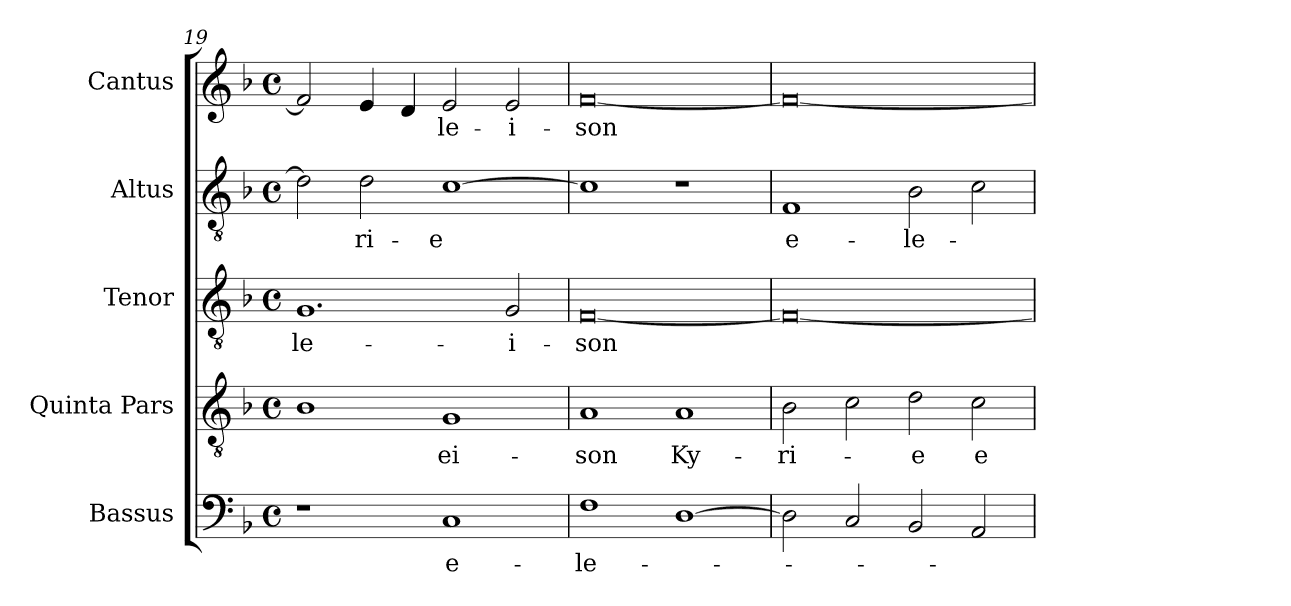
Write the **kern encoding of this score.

**kern	**text	**kern	**text	**kern	**text	**kern	**text	**kern	**text
*part5	*part5	*part4	*part4	*part3	*part3	*part2	*part2	*part1	*part1
*staff5	*staff5	*staff4	*staff4	*staff3	*staff3	*staff2	*staff2	*staff1	*staff1
*I"Bassus	*	*I"Quinta Pars	*	*I"Tenor	*	*I"Altus	*	*I"Cantus	*
*I'B.	*	*I'Q.P.	*	*I'T.	*	*I'A.	*	*I'C.	*
*clefF4	*	*clefGv2	*	*clefGv2	*	*clefGv2	*	*clefG2	*
*k[b-]	*	*k[b-]	*	*k[b-]	*	*k[b-]	*	*k[b-]	*
*F:	*	*F:	*	*F:	*	*F:	*	*F:	*
*M4/4	*	*M4/4	*	*M4/4	*	*M4/4	*	*M4/4	*
*met(c)	*	*met(c)	*	*met(c)	*	*met(c)	*	*met(c)	*
=19	=19	=19	=19	=19	=19	=19	=19	=19	=19
!	!	!	!	!	!LO:LY:b:cj	!	!	!	!
1r	.	1B-	.	1.G	-le-	2d\]	.	2f/]	.
!	!	!	!	!	!	!	!LO:LY:b:cj	!	!
.	.	.	.	.	.	2d\	-ri-	4e/	.
.	.	.	.	.	.	.	.	4d/	.
!	!LO:LY:b:cj	!	!LO:LY:b:cj	!	!	!	!LO:LY:b:cj	!	!LO:LY:b:cj
1C	e-	1G	-ei-	.	.	[>1c	-e	2e/	-le-
!	!	!	!	!	!LO:LY:b:cj	!	!	!	!LO:LY:b:cj
.	.	.	.	2G/	-i-	.	.	2e/	-i-
=20	=20	=20	=20	=20	=20	=20	=20	=20	=20
!	!LO:LY:b:cj	!	!LO:LY:b:cj	!	!LO:LY:b:cj	!	!	!	!LO:LY:b:cj
1F	-le-	1A	-son	[<0F	-son	1c]	.	[<0f	-son
!	!	!	!LO:LY:b:cj	!	!	!	!	!	!
[>1D	.	1A	Ky-	.	.	1r	.	.	.
=21	=21	=21	=21	=21	=21	=21	=21	=21	=21
!	!	!	!LO:LY:b:cj	!	!	!	!LO:LY:b:cj	!	!
2D\]	.	2B-\	-ri-	0F_<	.	1F	e-	0f_<	.
2C/	.	2c\	.	.	.	.	.	.	.
!	!	!	!LO:LY:b:cj	!	!	!	!LO:LY:b:cj	!	!
2BB-/	.	2d\	-e	.	.	2B-\	-le-	.	.
!	!	!	!LO:LY:b:cj	!	!	!	!	!	!
2AA/	.	2c\	e-	.	.	2c\	.	.	.
=	=	=	=	=	=	=	=	=	=
*-	*-	*-	*-	*-	*-	*-	*-	*-	*-
